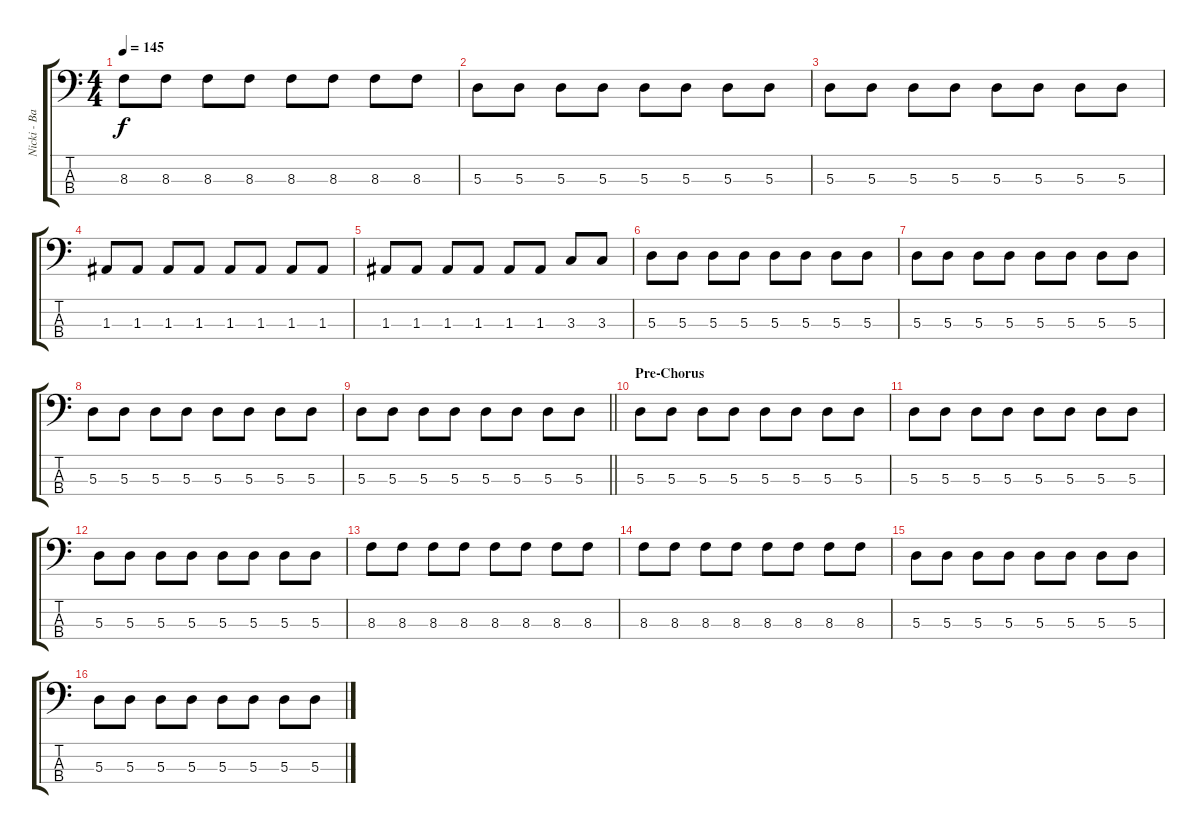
\track ("Nicki - Bass" "Nicki - Ba") {instrument electricbassfinger}
\staff {score tabs}
\tuning (G2 D2 A1 E1) {hide}
\ts (4 4)
\tempo 145
\clef f4
\ks c
8.3.8{dy f} 8.3.8 8.3.8 8.3.8 8.3.8 8.3.8 8.3.8 8.3.8 |
5.3.8 5.3.8 5.3.8 5.3.8 5.3.8 5.3.8 5.3.8 5.3.8 |
5.3.8 5.3.8 5.3.8 5.3.8 5.3.8 5.3.8 5.3.8 5.3.8 |
1.3.8 1.3.8 1.3.8 1.3.8 1.3.8 1.3.8 1.3.8 1.3.8 |
1.3.8 1.3.8 1.3.8 1.3.8 1.3.8 1.3.8 3.3.8 3.3.8 |
5.3.8 5.3.8 5.3.8 5.3.8 5.3.8 5.3.8 5.3.8 5.3.8 |
5.3.8 5.3.8 5.3.8 5.3.8 5.3.8 5.3.8 5.3.8 5.3.8 |
5.3.8 5.3.8 5.3.8 5.3.8 5.3.8 5.3.8 5.3.8 5.3.8 |
\barLineRight lightlight
5.3.8 5.3.8 5.3.8 5.3.8 5.3.8 5.3.8 5.3.8 5.3.8 |
\section ("" "Pre-Chorus")
5.3.8 5.3.8 5.3.8 5.3.8 5.3.8 5.3.8 5.3.8 5.3.8 |
5.3.8 5.3.8 5.3.8 5.3.8 5.3.8 5.3.8 5.3.8 5.3.8 |
5.3.8 5.3.8 5.3.8 5.3.8 5.3.8 5.3.8 5.3.8 5.3.8 |
8.3.8 8.3.8 8.3.8 8.3.8 8.3.8 8.3.8 8.3.8 8.3.8 |
8.3.8 8.3.8 8.3.8 8.3.8 8.3.8 8.3.8 8.3.8 8.3.8 |
5.3.8 5.3.8 5.3.8 5.3.8 5.3.8 5.3.8 5.3.8 5.3.8 |
5.3.8 5.3.8 5.3.8 5.3.8 5.3.8 5.3.8 5.3.8 5.3.8
